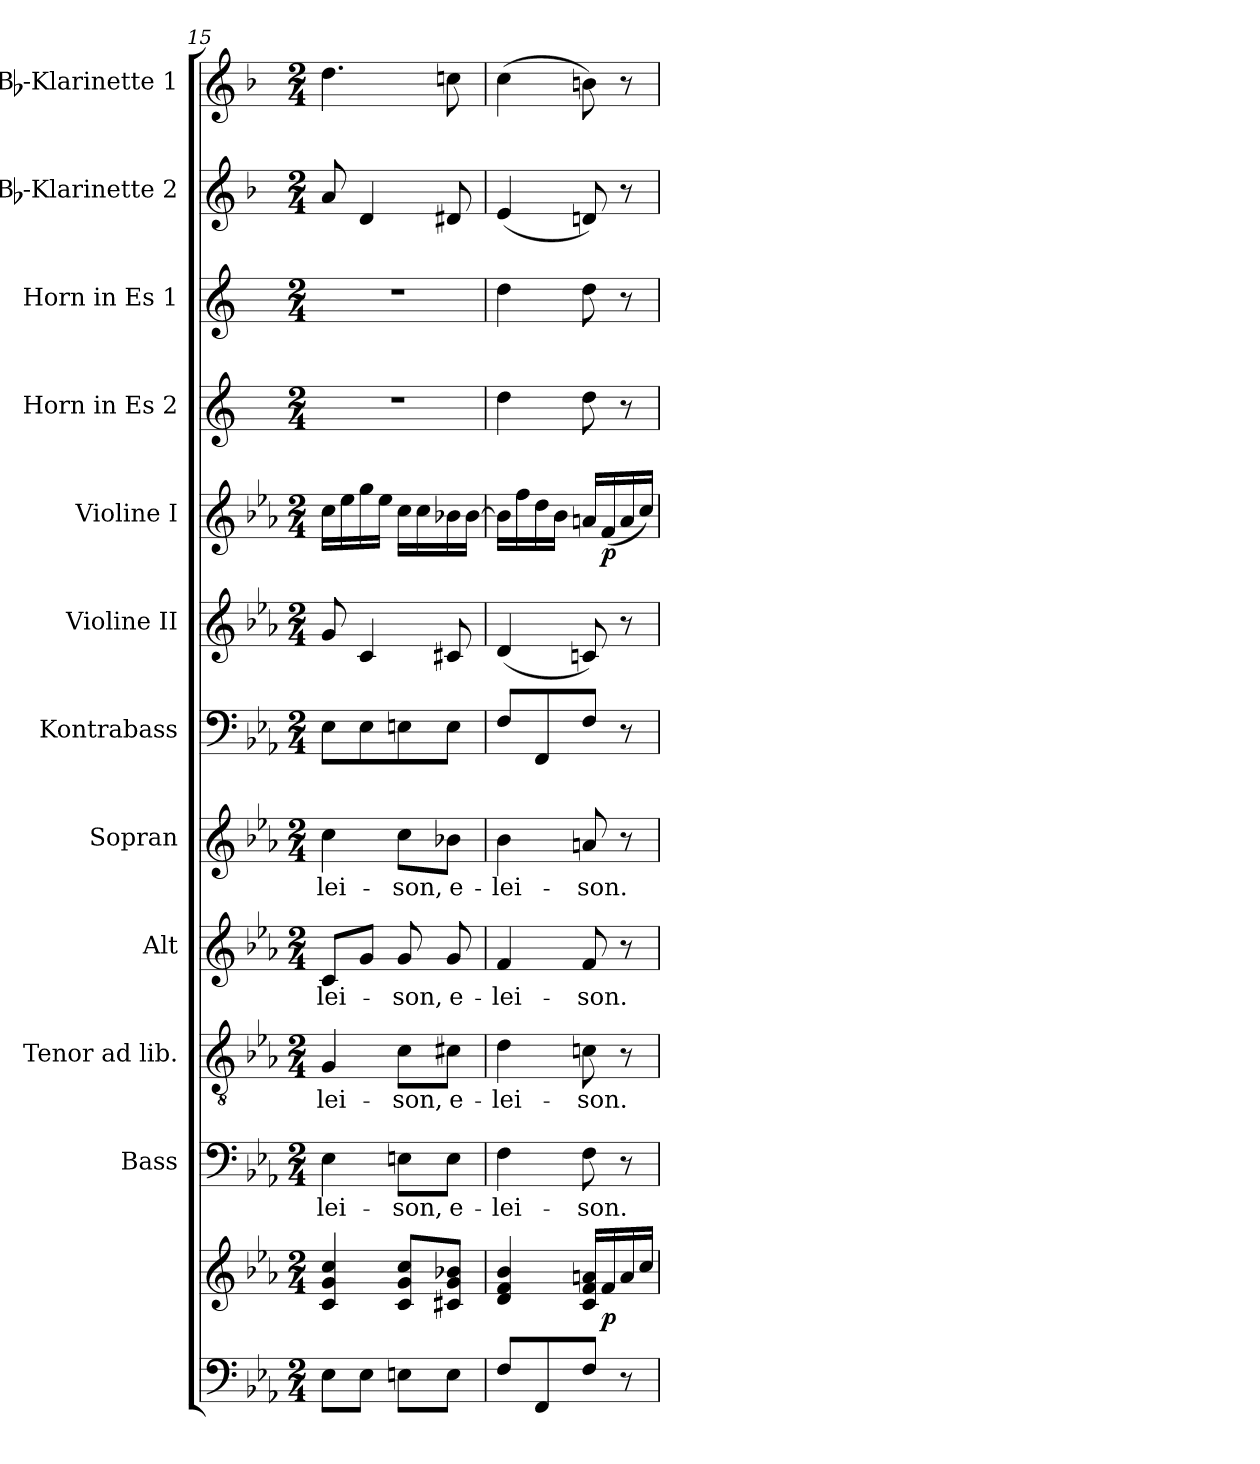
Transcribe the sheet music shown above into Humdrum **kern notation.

**kern	**kern	**dynam	**kern	**text	**kern	**text	**kern	**text	**kern	**text	**kern	**kern	**kern	**dynam	**kern	**kern	**kern	**kern
*part12	*part12	*part12	*part11	*part11	*part10	*part10	*part9	*part9	*part8	*part8	*part7	*part6	*part5	*part5	*part4	*part3	*part2	*part1
*staff13	*staff12	*staff12/13	*staff11	*staff11	*staff10	*staff10	*staff9	*staff9	*staff8	*staff8	*staff7	*staff6	*staff5	*staff5	*staff4	*staff3	*staff2	*staff1
*	*	*	*I"Bass	*	*I"Tenor ad lib.	*	*I"Alt	*	*I"Sopran	*	*I"Kontrabass	*I"Violine II	*I"Violine I	*	*I"Horn in Es 2	*I"Horn in Es 1	*I"Bb-Klarinette 2	*I"Bb-Klarinette 1
*	*	*	*I'B.	*	*I'T.	*	*I'A.	*	*I'S.	*	*I'Kb.	*I'Vl. II	*I'Vl. I	*	*	*	*I'Bb Kl. 2	*I'Bb Kl. 1
*clefF4	*clefG2	*	*clefF4	*	*clefGv2	*	*clefG2	*	*clefG2	*	*clefF4	*clefG2	*clefG2	*	*clefG2	*clefG2	*clefG2	*clefG2
*	*	*	*	*	*	*	*	*	*	*	*ITrd7c12	*	*	*	*ITrd5c9	*ITrd5c9	*ITrd1c2	*ITrd1c2
*k[b-e-a-]	*k[b-e-a-]	*	*k[b-e-a-]	*	*k[b-e-a-]	*	*k[b-e-a-]	*	*k[b-e-a-]	*	*k[b-e-a-]	*k[b-e-a-]	*k[b-e-a-]	*	*k[b-e-a-]	*k[b-e-a-]	*k[b-e-a-]	*k[b-e-a-]
*E-:	*E-:	*	*E-:	*	*E-:	*	*E-:	*	*E-:	*	*E-:	*E-:	*E-:	*	*E-:	*E-:	*E-:	*E-:
*M2/4	*M2/4	*	*M2/4	*	*M2/4	*	*M2/4	*	*M2/4	*	*M2/4	*M2/4	*M2/4	*	*M2/4	*M2/4	*M2/4	*M2/4
=15	=15	=15	=15	=15	=15	=15	=15	=15	=15	=15	=15	=15	=15	=15	=15	=15	=15	=15
!	!	!	!	!LO:LY:b	!	!LO:LY:b	!	!LO:LY:b	!	!LO:LY:b	!	!	!	!	!	!	!	!
8E-\L	4c/ 4g/ 4cc/	.	4E-\	-lei-	4G/	-lei-	8c/L	-lei-	4cc\	-lei-	8EE-\L	8g/	16cc\LL	.	2r	2r	8g/	4.cc\
.	.	.	.	.	.	.	.	.	.	.	.	.	16ee-\	.	.	.	.	.
8E-\J	.	.	.	.	.	.	8g/J	.	.	.	8EE-\	4c/	16gg\	.	.	.	4c/	.
.	.	.	.	.	.	.	.	.	.	.	.	.	16ee-\JJ	.	.	.	.	.
!	!	!	!	!LO:LY:b	!	!LO:LY:b	!	!LO:LY:b	!	!LO:LY:b	!	!	!	!	!	!	!	!
8En\L	8c/ 8g/ 8cc/L	.	8En\L	-son,	8c\L	-son,	8g/	-son,	8cc\L	-son,	8EEn\	.	16cc\LL	.	.	.	.	.
.	.	.	.	.	.	.	.	.	.	.	.	.	16cc\	.	.	.	.	.
!	!	!	!	!LO:LY:b	!	!LO:LY:b	!	!LO:LY:b	!	!LO:LY:b	!	!	!	!	!	!	!	!
8E\J	8c#X/ 8g/ 8b-X/J	.	8E\J	e-	8c#X\J	e-	8g/	e-	8b-X\J	e-	8EE\J	8c#X/	16b-X\	.	.	.	8c#X/	8b-X\
.	.	.	.	.	.	.	.	.	.	.	.	.	[16b-\JJ	.	.	.	.	.
=16	=16	=16	=16	=16	=16	=16	=16	=16	=16	=16	=16	=16	=16	=16	=16	=16	=16	=16
!	!	!	!	!LO:LY:b	!	!LO:LY:b	!	!LO:LY:b	!	!LO:LY:b	!	!	!	!	!	!	!	!
8F/L	4d/ 4f/ 4b-/	.	4F\	-lei-	4d\	-lei-	4f/	-lei-	4b-\	-lei-	8FF/L	(<4d/	16b-\LL]	.	4f\	4f\	(<4d/	(>4b-\
.	.	.	.	.	.	.	.	.	.	.	.	.	16ff\	.	.	.	.	.
8FF/	.	.	.	.	.	.	.	.	.	.	8FFF/	.	16dd\	.	.	.	.	.
.	.	.	.	.	.	.	.	.	.	.	.	.	16b-\JJ	.	.	.	.	.
!	!	!	!	!LO:LY:b	!	!LO:LY:b	!	!LO:LY:b	!	!LO:LY:b	!	!	!	!	!	!	!	!
8F/J	16c/ 16f/ 16an/LL	.	8F\	-son.	8cn\	-son.	8f/	-son.	8an/	-son.	8FF/J	8cn/)	16an/LL	.	8f\	8f\	8cn/)	8an\)
!	!	!LO:DY:b	!	!	!	!	!	!	!	!	!	!	!	!LO:DY:b	!	!	!	!
.	16f/	p	.	.	.	.	.	.	.	.	.	.	(<16f/	p	.	.	.	.
8r	16a/	.	8r	.	8r	.	8r	.	8r	.	8r	8r	16a/	.	8r	8r	8r	8r
.	16cc/JJ	.	.	.	.	.	.	.	.	.	.	.	16cc/JJ)	.	.	.	.	.
=	=	=	=	=	=	=	=	=	=	=	=	=	=	=	=	=	=	=
*-	*-	*-	*-	*-	*-	*-	*-	*-	*-	*-	*-	*-	*-	*-	*-	*-	*-	*-
